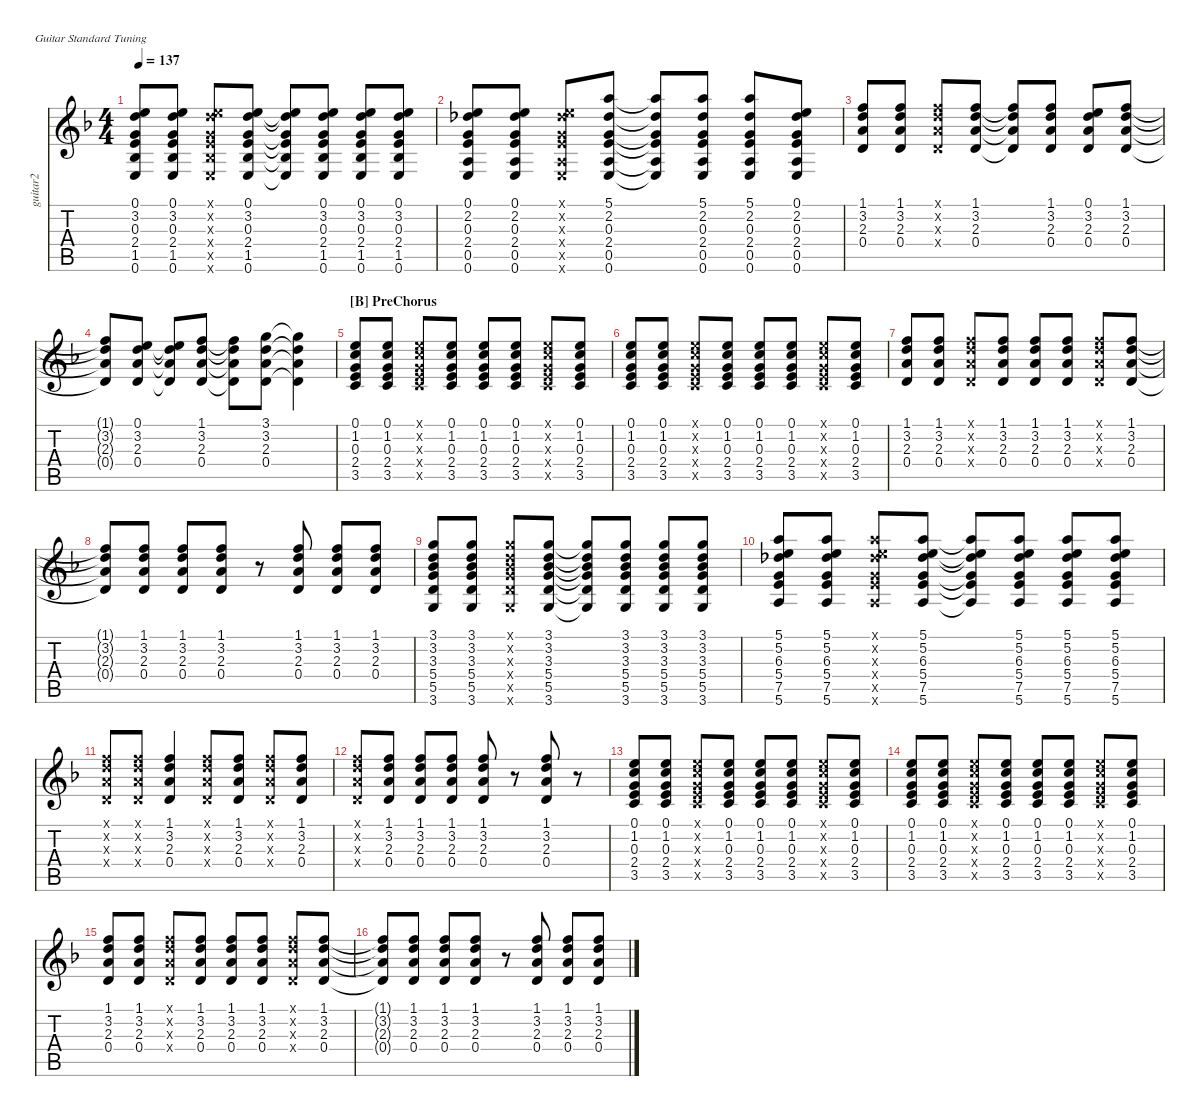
\defaultSystemsLayout 4
\hideDynamics
\bracketExtendMode nobrackets
\otherSystemsTrackNameOrientation horizontal
\track ("Guitar2" "guitar2") {defaultSystemsLayout 4 instrument electricguitarclean}
\staff {score tabs}
\tuning (E4 B3 G3 D3 A2 E2)
\ts (4 4)
\tempo 137
\clef g2
\ks f
(1.5 3.2 0.1 2.4 0.3 0.6).8{dy mf} (1.5 3.2 0.1 2.4 0.3 0.6).8 (1.5{x} 3.2{x} 0.1{x} 2.4{x} 0.3{x} 0.6{x}).8 (1.5 3.2 0.1 2.4 0.3 0.6).8 (1.5{t} 3.2{t} 0.1{t} 2.4{t} 0.3{t} 0.6{t}).8 (1.5 3.2 0.1 2.4 0.3 0.6).8 (1.5 3.2 0.1 2.4 0.3 0.6).8 (1.5 3.2 0.1 2.4 0.3 0.6).8 |
(0.5 2.2 2.4 0.3 0.6 0.1).8 (0.5 2.2 2.4 0.3 0.6 0.1).8 (0.5{x} 2.2{x} 2.4{x} 0.3{x} 0.6{x} 0.1{x}).8 (0.5 2.2 2.4 0.3 0.6 5.1).8 (0.5{t} 2.2{t} 2.4{t} 0.3{t} 0.6{t} 5.1{t}).8 (0.5 2.2 2.4 0.3 0.6 5.1).8 (0.5 2.2 2.4 0.3 0.6 5.1).8 (0.5 2.2 2.4 0.3 0.6 0.1).8 |
(0.4 2.3 3.2 1.1).8 (0.4 2.3 3.2 1.1).8 (0.4{x} 2.3{x} 3.2{x} 1.1{x}).8 (0.4 2.3 3.2 1.1).8 (0.4{t} 2.3{t} 3.2{t} 1.1{t}).8 (0.4 2.3 3.2 1.1).8 (0.4 2.3 3.2 0.1).8 (0.4 2.3 3.2 1.1).8 |
(0.4{t} 2.3{t} 3.2{t} 1.1{t}).8 (0.4 2.3 3.2 0.1).8 (0.4{t} 2.3{t} 3.2{t} 0.1{t}).8 (0.4 2.3 3.2 1.1).8 (0.4{t} 2.3{t} 3.2{t} 1.1{t}).8 (0.4 2.3 3.2 3.1).8 (0.4{t} 2.3{t} 3.2{t} 3.1{t}).4 |
\section ("B" "PreChorus")
(2.4 0.3 1.2 0.1 3.5).8 (2.4 0.3 1.2 0.1 3.5).8 (2.4{x} 0.3{x} 1.2{x} 0.1{x} 3.5{x}).8 (2.4 0.3 1.2 0.1 3.5).8 (2.4 0.3 1.2 0.1 3.5).8 (2.4 0.3 1.2 0.1 3.5).8 (2.4{x} 0.3{x} 1.2{x} 0.1{x} 3.5{x}).8 (2.4 0.3 1.2 0.1 3.5).8 |
(2.4 0.3 1.2 0.1 3.5).8 (2.4 0.3 1.2 0.1 3.5).8 (2.4{x} 0.3{x} 1.2{x} 0.1{x} 3.5{x}).8 (2.4 0.3 1.2 0.1 3.5).8 (2.4 0.3 1.2 0.1 3.5).8 (2.4 0.3 1.2 0.1 3.5).8 (2.4{x} 0.3{x} 1.2{x} 0.1{x} 3.5{x}).8 (2.4 0.3 1.2 0.1 3.5).8 |
(0.4 2.3 3.2 1.1).8 (0.4 2.3 3.2 1.1).8 (0.4{x} 2.3{x} 3.2{x} 1.1{x}).8 (0.4 2.3 3.2 1.1).8 (0.4 2.3 3.2 1.1).8 (0.4 2.3 3.2 1.1).8 (0.4{x} 2.3{x} 3.2{x} 1.1{x}).8 (0.4 2.3 3.2 1.1).8 |
(0.4{t} 2.3{t} 3.2{t} 1.1{t}).8 (0.4 2.3 3.2 1.1).8 (0.4 2.3 3.2 1.1).8 (0.4 2.3 3.2 1.1).8 r.8 (0.4 2.3 3.2 1.1).8 (0.4 2.3 3.2 1.1).8 (0.4 2.3 3.2 1.1).8 |
(5.4 3.3 3.2 3.1 5.5 3.6).8 (5.4 3.3 3.2 3.1 5.5 3.6).8 (5.4{x} 3.3{x} 3.2{x} 3.1{x} 5.5{x} 3.6{x}).8 (5.4 3.3 3.2 3.1 5.5 3.6).8 (5.4{t} 3.3{t} 3.2{t} 3.1{t} 5.5{t} 3.6{t}).8 (5.4 3.3 3.2 3.1 5.5 3.6).8 (5.4 3.3 3.2 3.1 5.5 3.6).8 (5.4 3.3 3.2 3.1 5.5 3.6).8 |
(5.6 7.5 5.4 6.3 5.2 5.1).8 (5.6 7.5 5.4 6.3 5.2 5.1).8 (5.6{x} 7.5{x} 5.4{x} 6.3{x} 5.2{x} 5.1{x}).8 (5.6 7.5 5.4 6.3 5.2 5.1).8 (5.6{t} 7.5{t} 5.4{t} 6.3{t} 5.2{t} 5.1{t}).8 (5.6 7.5 5.4 6.3 5.2 5.1).8 (5.6 7.5 5.4 6.3 5.2 5.1).8 (5.6 7.5 5.4 6.3 5.2 5.1).8 |
(0.4{x} 2.3{x} 3.2{x} 1.1{x}).8 (0.4{x} 2.3{x} 3.2{x} 1.1{x}).8 (0.4 2.3 3.2 1.1).4 (0.4{x} 2.3{x} 3.2{x} 1.1{x}).8 (0.4 2.3 3.2 1.1).8 (0.4{x} 2.3{x} 3.2{x} 1.1{x}).8 (0.4 2.3 3.2 1.1).8 |
(0.4{x} 2.3{x} 3.2{x} 1.1{x}).8 (0.4 2.3 3.2 1.1).8 (0.4 2.3 3.2 1.1).8 (0.4 2.3 3.2 1.1).8 (0.4 2.3 3.2 1.1).8 r.8 (0.4 2.3 3.2 1.1).8 r.8 |
(2.4 0.3 1.2 0.1 3.5).8 (2.4 0.3 1.2 0.1 3.5).8 (2.4{x} 0.3{x} 1.2{x} 0.1{x} 3.5{x}).8 (2.4 0.3 1.2 0.1 3.5).8 (2.4 0.3 1.2 0.1 3.5).8 (2.4 0.3 1.2 0.1 3.5).8 (2.4{x} 0.3{x} 1.2{x} 0.1{x} 3.5{x}).8 (2.4 0.3 1.2 0.1 3.5).8 |
(2.4 0.3 1.2 0.1 3.5).8 (2.4 0.3 1.2 0.1 3.5).8 (2.4{x} 0.3{x} 1.2{x} 0.1{x} 3.5{x}).8 (2.4 0.3 1.2 0.1 3.5).8 (2.4 0.3 1.2 0.1 3.5).8 (2.4 0.3 1.2 0.1 3.5).8 (2.4{x} 0.3{x} 1.2{x} 0.1{x} 3.5{x}).8 (2.4 0.3 1.2 0.1 3.5).8 |
(0.4 2.3 3.2 1.1).8 (0.4 2.3 3.2 1.1).8 (0.4{x} 2.3{x} 3.2{x} 1.1{x}).8 (0.4 2.3 3.2 1.1).8 (0.4 2.3 3.2 1.1).8 (0.4 2.3 3.2 1.1).8 (0.4{x} 2.3{x} 3.2{x} 1.1{x}).8 (0.4 2.3 3.2 1.1).8 |
(0.4{t} 2.3{t} 3.2{t} 1.1{t}).8 (0.4 2.3 3.2 1.1).8 (0.4 2.3 3.2 1.1).8 (0.4 2.3 3.2 1.1).8 r.8 (0.4 2.3 3.2 1.1).8 (0.4 2.3 3.2 1.1).8 (0.4 2.3 3.2 1.1).8
